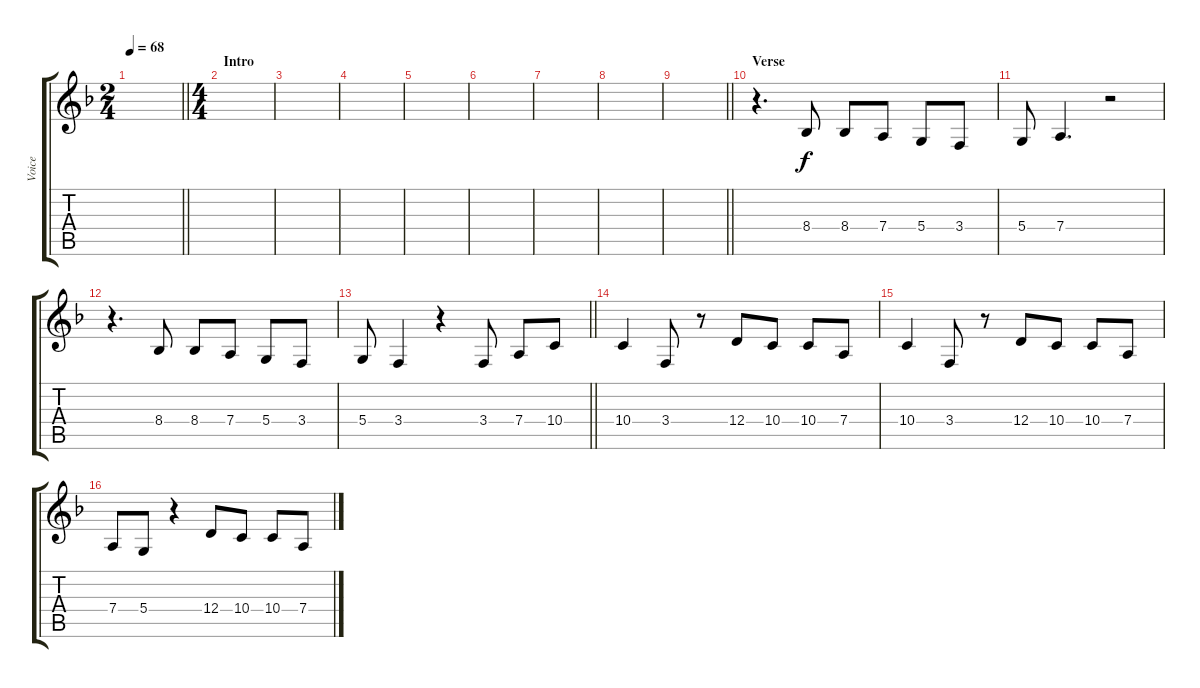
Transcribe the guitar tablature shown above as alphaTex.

\track ("Voice" "Voice") {instrument fx5brightness}
\staff {score tabs}
\tuning (E4 B3 G3 D3 A2 E2) {hide}
\ts (2 4)
\tempo 68
\clef g2
\barLineRight lightlight
\ks f
|
\ts (4 4)
\section ("" "Intro")
|
|
|
|
|
|
|
\barLineRight lightlight
|
\section ("" "Verse")
r.4{d} 8.4.8 8.4.8 7.4.8 5.4.8 3.4.8 |
5.4.8 7.4.4{d} r.2 |
r.4{d} 8.4.8 8.4.8 7.4.8 5.4.8 3.4.8 |
\barLineRight lightlight
5.4.8 3.4.4 r.4 3.4.8 7.4.8 10.4.8 |
\section ("" "")
10.4.4 3.4.8 r.8 12.4.8 10.4.8 10.4.8 7.4.8 |
10.4.4 3.4.8 r.8 12.4.8 10.4.8 10.4.8 7.4.8 |
7.4.8 5.4.8 r.4 12.4.8 10.4.8 10.4.8 7.4.8
